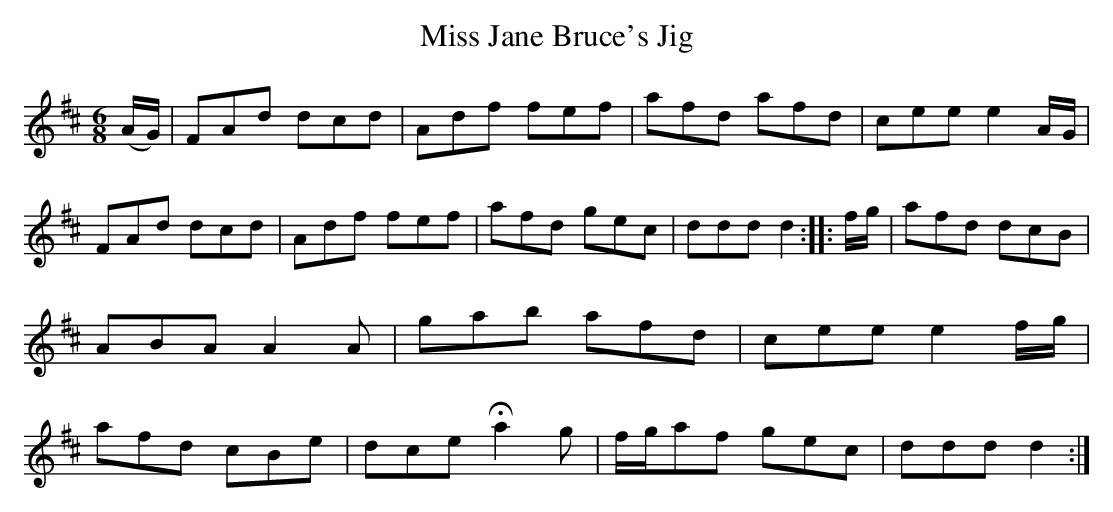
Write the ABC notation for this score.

X:1
T:Miss Jane Bruce's Jig
M:6/8
K:D major
(A/G/)|\
FAd dcd| Adf fef| afd afd| cee e2A/G/|\
FAd dcd| Adf fef| afd gec| ddd d2::\
f/g/|\
afd dcB| ABA A2A| gab afd| cee e2f/g/|\
afd cBe| dce Ha2g| f/g/af gec| ddd d2:|
